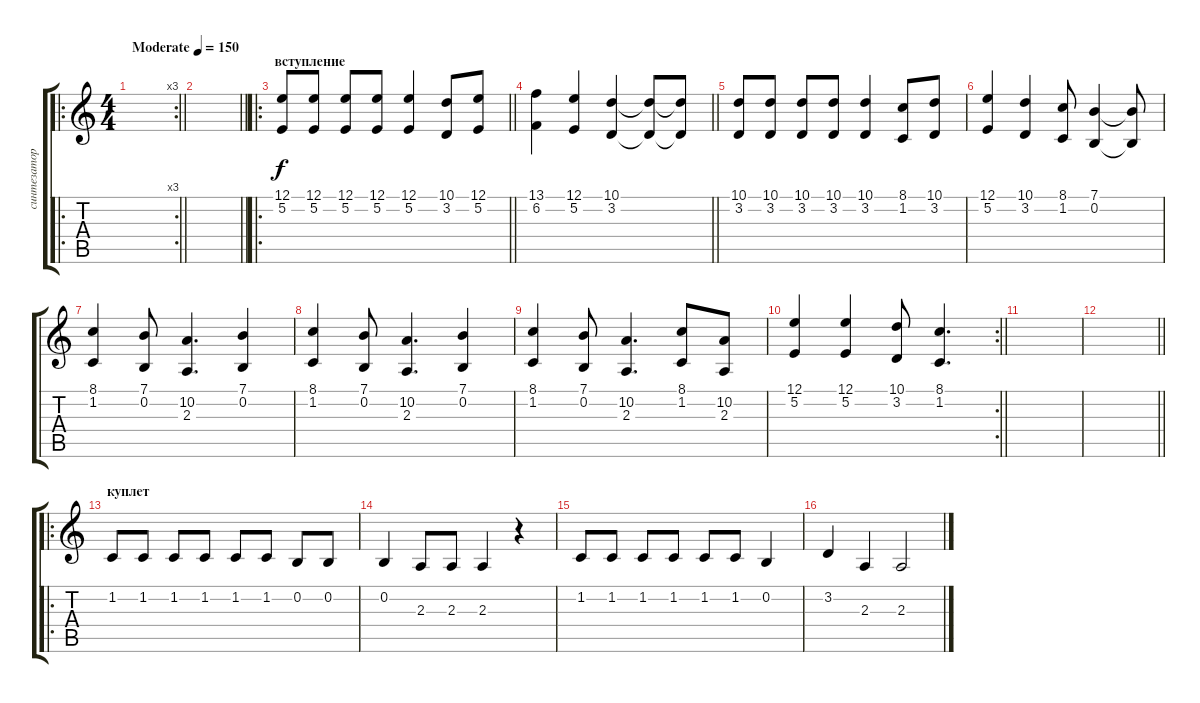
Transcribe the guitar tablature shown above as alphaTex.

\track ("синтезатор" "синтезатор") {instrument drawbarorgan}
\staff {score tabs}
\tuning (E4 B3 G3 D3 A2 E2) {hide}
\ro
\rc 3
\ts (4 4)
\tempo (150 "Moderate")
\clef g2
\barLineRight lightlight
\ks c
|
\barLineRight lightlight
|
\ro
\section ("" "вступление")
\barLineRight lightlight
(12.1 5.2).8 (12.1 5.2).8 (12.1 5.2).8 (12.1 5.2).8 (12.1 5.2).4 (10.1 3.2).8 (12.1 5.2).8 |
\barLineRight lightlight
(13.1 6.2).4 (12.1 5.2).4 (10.1 3.2).4 (10.1{t} 3.2{t}).8 (10.1{t} 3.2{t}).8 |
(10.1 3.2).8 (10.1 3.2).8 (10.1 3.2).8 (10.1 3.2).8 (10.1 3.2).4 (8.1 1.2).8 (10.1 3.2).8 |
(12.1 5.2).4 (10.1 3.2).4 (8.1 1.2).8 (7.1 0.2).4 (7.1{t} 0.2{t}).8 |
(8.1 1.2).4 (7.1 0.2).8 (10.2 2.3).4{d} (7.1 0.2).4 |
(8.1 1.2).4 (7.1 0.2).8 (10.2 2.3).4{d} (7.1 0.2).4 |
(8.1 1.2).4 (7.1 0.2).8 (10.2 2.3).4{d} (8.1 1.2).8 (10.2 2.3).8 |
\rc 2
\barLineRight lightlight
(12.1 5.2).4 (12.1 5.2).4 (10.1 3.2).8 (8.1 1.2).4{d} |
|
\barLineRight lightlight
|
\ro
\section ("" "куплет")
1.2.8{instrument altosax} 1.2.8 1.2.8 1.2.8 1.2.8 1.2.8 0.2.8 0.2.8 |
0.2.4 2.3.8 2.3.8 2.3.4 r.4 |
1.2.8 1.2.8 1.2.8 1.2.8 1.2.8 1.2.8 0.2.4 |
3.2.4 2.3.4 2.3.2
